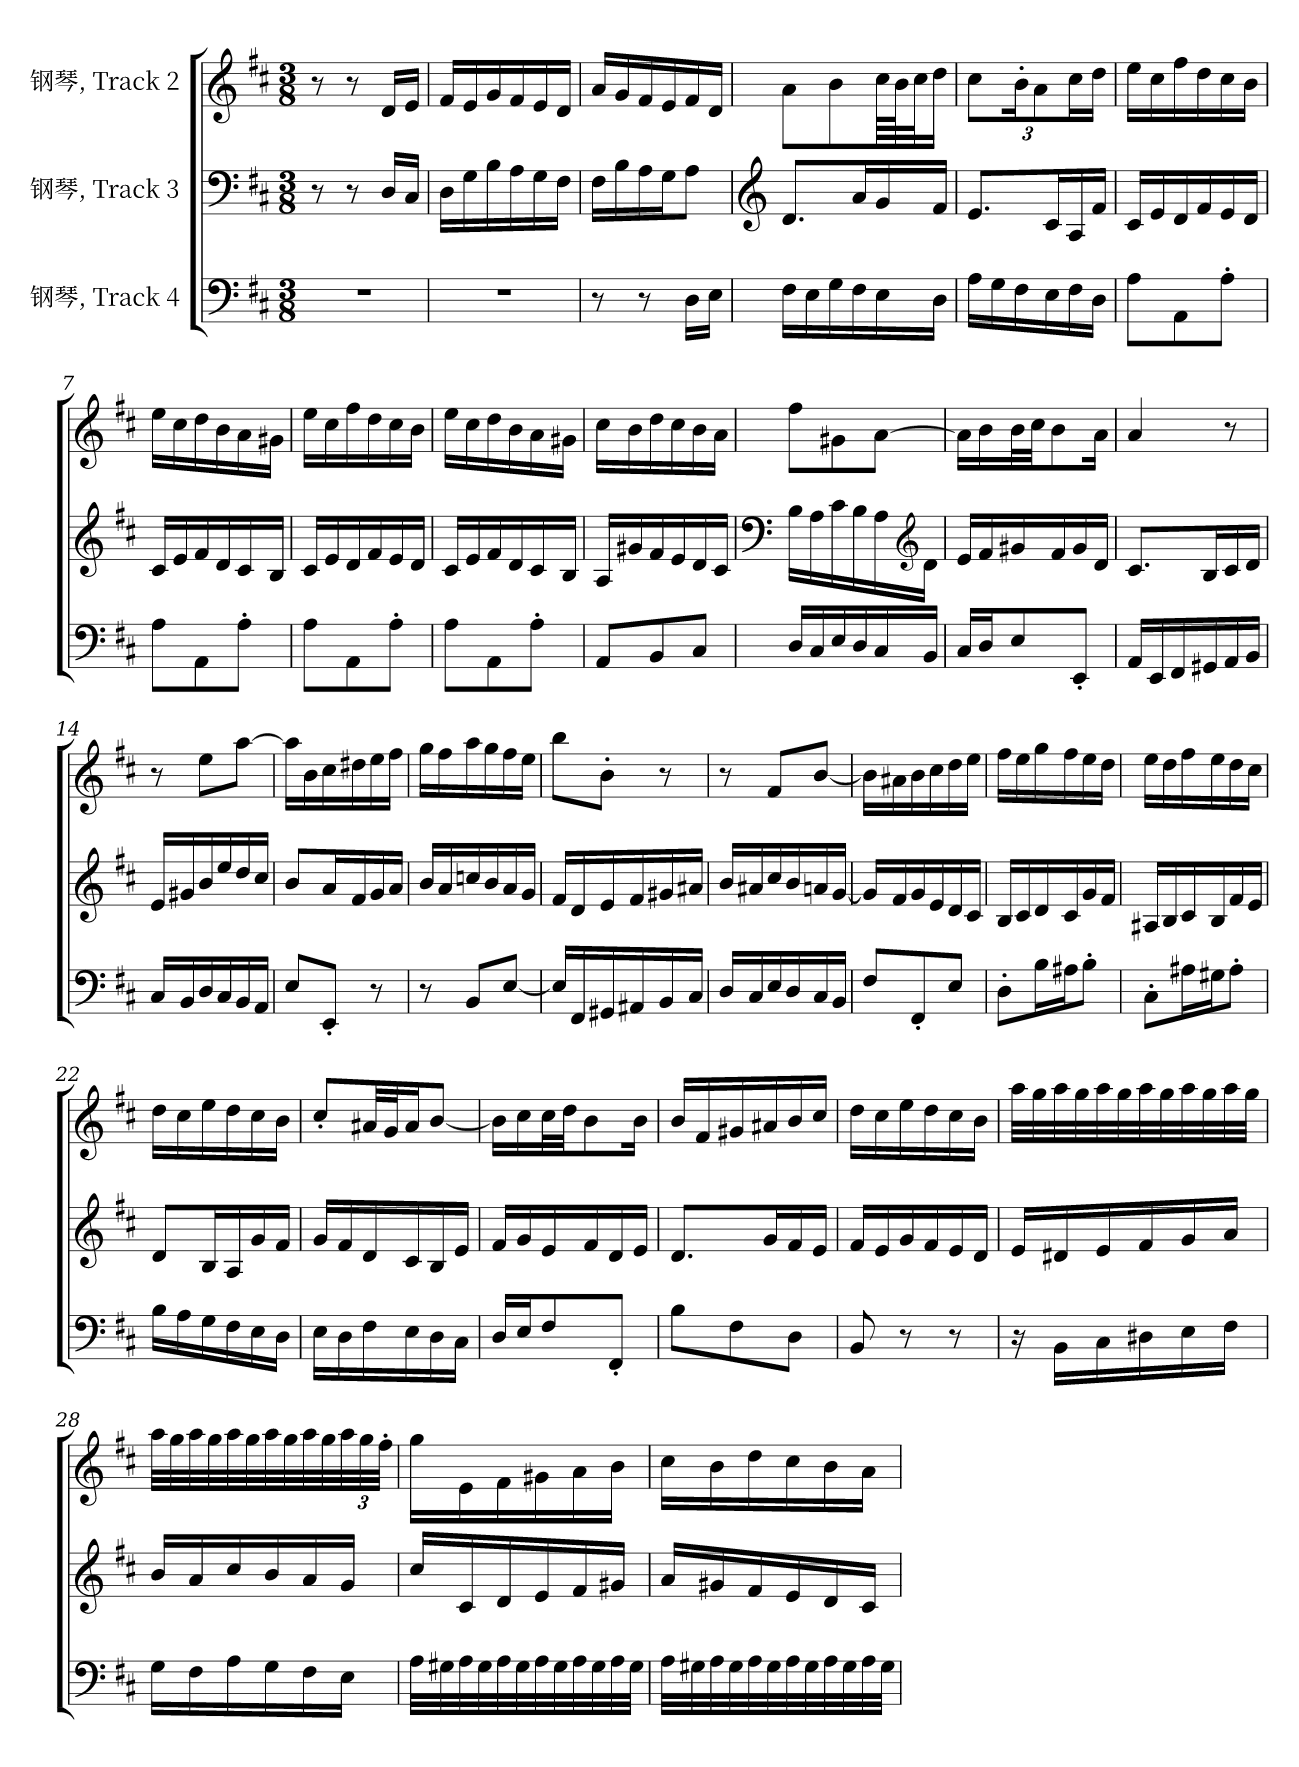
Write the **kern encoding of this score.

**kern	**kern	**kern
*part3	*part2	*part1
*staff3	*staff2	*staff1
*I"钢琴, Track 4	*I"钢琴, Track 3	*I"钢琴, Track 2
*clefF4	*clefF4	*clefG2
*k[f#c#]	*k[f#c#]	*k[f#c#]
*M3/8	*M3/8	*M3/8
*MM85	*MM85	*MM85
=1	=1	=1
4.r	8r	8r
.	8r	8r
.	16D/LL	16d/LL
.	16C#/JJ	16e/JJ
=2	=2	=2
4.r	16D\LL	16f#/LL
.	16G\	16e/
.	16B\	16g/
.	16A\	16f#/
.	16G\	16e/
.	16F#\JJ	16d/JJ
=3	=3	=3
8r	16F#\LL	16a/LL
.	16B\	16g/
8r	16A\	16f#/
.	16G\J	16e/
16D\LL	8A\J	16f#/
16E\JJ	.	16d/JJ
=4	=4	=4
*	*clefG2	*
16F#\LL	8.d/L	8a\L
16E\	.	.
16G\	.	8b\
16F#\	16a/L	.
16E\	16g/	64cc#\LLL
.	.	64b\J
.	.	32cc#\J
16D\JJ	16f#/JJ	16dd\JJ
=5	=5	=5
16A\LL	8.e/L	8cc#\L
16G\	.	.
*	*	*Xbrackettup
16F#\	.	24b'\K
.	.	12a\
16E\	16c#/L	.
16F#\	16A/	16cc#\L
16D\JJ	16f#/JJ	16dd\JJ
!!LO:LB:g=z
=6	=6	=6
8A\L	16c#/LL	16ee\LL
.	16e/	16cc#\
8AA\	16d/	16ff#\
.	16f#/	16dd\
8A'\J	16e/	16cc#\
.	16d/JJ	16b\JJ
=7	=7	=7
8A\L	16c#/LL	16ee\LL
.	16e/	16cc#\
8AA\	16f#/	16dd\
.	16d/	16b\
8A'\J	16c#/	16a\
.	16B/JJ	16g#X\JJ
=8	=8	=8
8A\L	16c#/LL	16ee\LL
.	16e/	16cc#\
8AA\	16d/	16ff#\
.	16f#/	16dd\
8A'\J	16e/	16cc#\
.	16d/JJ	16b\JJ
=9	=9	=9
8A\L	16c#/LL	16ee\LL
.	16e/	16cc#\
8AA\	16f#/	16dd\
.	16d/	16b\
8A'\J	16c#/	16a\
.	16B/JJ	16g#X\JJ
=10	=10	=10
8AA/L	16A/LL	16cc#\LL
.	16g#X/	16b\
8BB/	16f#/	16dd\
.	16e/	16cc#\
8C#/J	16d/	16b\
.	16c#/JJ	16a\JJ
!!LO:LB:g=z
=11	=11	=11
*	*clefF4	*
16D/LL	16B\LL	8ff#\L
16C#/	16A\	.
16E/	16c#\	8g#X\
16D/	16B\	.
16C#/	16A\	[8a\J
*	*clefG2	*
16BB/JJ	16d\JJ	.
=12	=12	=12
16C#/LL	16e/LL	16a\LL]
16D/J	16f#/	16b\
8E/	16g#X/	32b\L
.	.	32cc#\JJ
.	16f#/	8b\
8EE'/J	16g#/	.
.	16d/JJ	16a\Jk
=13	=13	=13
16AA/LL	8.c#/L	4a/
16EE/	.	.
16FF#/	.	.
16GG#X/	16B/L	.
16AA/	16c#/	8r
16BB/JJ	16d/JJ	.
=14	=14	=14
16C#/LL	16e/LL	8r
16BB/	16g#X/	.
16D/	16b/	8ee\L
16C#/	16ee/	.
16BB/	16dd/	[8aa\J
16AA/JJ	16cc#/JJ	.
=15	=15	=15
8E/L	8b/L	16aa\LL]
.	.	16b\
8EE'/J	16a/L	16cc#\
.	16f#/	16dd#X\
8r	16g/	16ee\
.	16a/JJ	16ff#\JJ
!!LO:LB:g=z
=16	=16	=16
8r	16b/LL	16gg\LL
.	16a/	16ff#\
8BB/L	16ccn/	16aa\
.	16b/	16gg\
[8E/J	16a/	16ff#\
.	16g/JJ	16ee\JJ
=17	=17	=17
16E/LL]	16f#/LL	8bb\L
16FF#/	16d/	.
16GG#X/	16e/	8b'\J
16AA#X/	16f#/	.
16BB/	16g#X/	8r
16C#/JJ	16a#X/JJ	.
=18	=18	=18
16D/LL	16b/LL	8r
16C#/	16a#X/	.
16E/	16cc#/	8f#/L
16D/	16b/	.
16C#/	16an/	[8b/J
16BB/JJ	[16g/JJ	.
=19	=19	=19
8F#/L	16g/LL]	16b\LL]
.	16f#/	16a#X\
8FF#'/	16g/	16b\
.	16e/	16cc#\
8E/J	16d/	16dd\
.	16c#/JJ	16ee\JJ
=20	=20	=20
8D'\L	16B/LL	16ff#\LL
.	16c#/	16ee\
16B\L	16d/	16gg\
16A#X\J	16c#/	16ff#\
8B'\J	16g/	16ee\
.	16f#/JJ	16dd\JJ
!!LO:PB:g=z
=21	=21	=21
8C#'\L	16A#X/LL	16ee\LL
.	16B/	16dd\
16A#X\L	16c#/	16ff#\
16G#X\J	16B/	16ee\
8A#'\J	16f#/	16dd\
.	16e/JJ	16cc#\JJ
=22	=22	=22
16B\LL	8d/L	16dd\LL
16A\	.	16cc#\
16G\	16B/L	16ee\
16F#\	16A/	16dd\
16E\	16g/	16cc#\
16D\JJ	16f#/JJ	16b\JJ
=23	=23	=23
16E\LL	16g/LL	8cc#'/L
16D\	16f#/	.
16F#\	16d/	32a#X/LL
.	.	32g/J
16E\	16c#/	16a#/J
16D\	16B/	[8b/J
16C#\JJ	16e/JJ	.
=24	=24	=24
16D/LL	16f#/LL	16b\LL]
16E/J	16g/	16cc#\
8F#/	16e/	32cc#\L
.	.	32dd\JJ
.	16f#/	8b\
8FF#'/J	16d/	.
.	16e/JJ	16b\Jk
=25	=25	=25
8B\L	8.d/L	16b/LL
.	.	16f#/
8F#\	.	16g#X/
.	16g/L	16a#X/
8D\J	16f#/	16b/
.	16e/JJ	16cc#/JJ
!!LO:LB:g=z
=26	=26	=26
8BB/	16f#/LL	16dd\LL
.	16e/	16cc#\
8r	16g/	16ee\
.	16f#/	16dd\
8r	16e/	16cc#\
.	16d/JJ	16b\JJ
=27	=27	=27
16r	16e/LL	32aa\LLL
.	.	32gg\
16BB\LL	16d#X/	32aa\
.	.	32gg\
16C#\	16e/	32aa\
.	.	32gg\
16D#X\	16f#/	32aa\
.	.	32gg\
16E\	16g/	32aa\
.	.	32gg\
16F#\JJ	16a/JJ	32aa\
.	.	32gg\JJJ
=28	=28	=28
16G\LL	16b/LL	32aa\LLL
.	.	32gg\
16F#\	16a/	32aa\
.	.	32gg\
16A\	16cc#/	32aa\
.	.	32gg\
16G\	16b/	32aa\
.	.	32gg\
16F#\	16a/	32aa\
.	.	32gg\
16E\JJ	16g/JJ	48aa\
.	.	48gg\
.	.	48ff#'\JJJ
!!LO:LB:g=z
=29	=29	=29
32A\LLL	16cc#/LL	16gg\LL
32G#X\	.	.
32A\	16c#/	16e\
32G#\	.	.
32A\	16d/	16f#\
32G#\	.	.
32A\	16e/	16g#X\
32G#\	.	.
32A\	16f#/	16a\
32G#\	.	.
32A\	16g#X/JJ	16b\JJ
32G#\JJJ	.	.
=30	=30	=30
32A\LLL	16a/LL	16cc#\LL
32G#X\	.	.
32A\	16g#X/	16b\
32G#\	.	.
32A\	16f#/	16dd\
32G#\	.	.
32A\	16e/	16cc#\
32G#\	.	.
32A\	16d/	16b\
32G#\	.	.
32A\	16c#/JJ	16a\JJ
32G#\JJJ	.	.
=	=	=
*-	*-	*-
